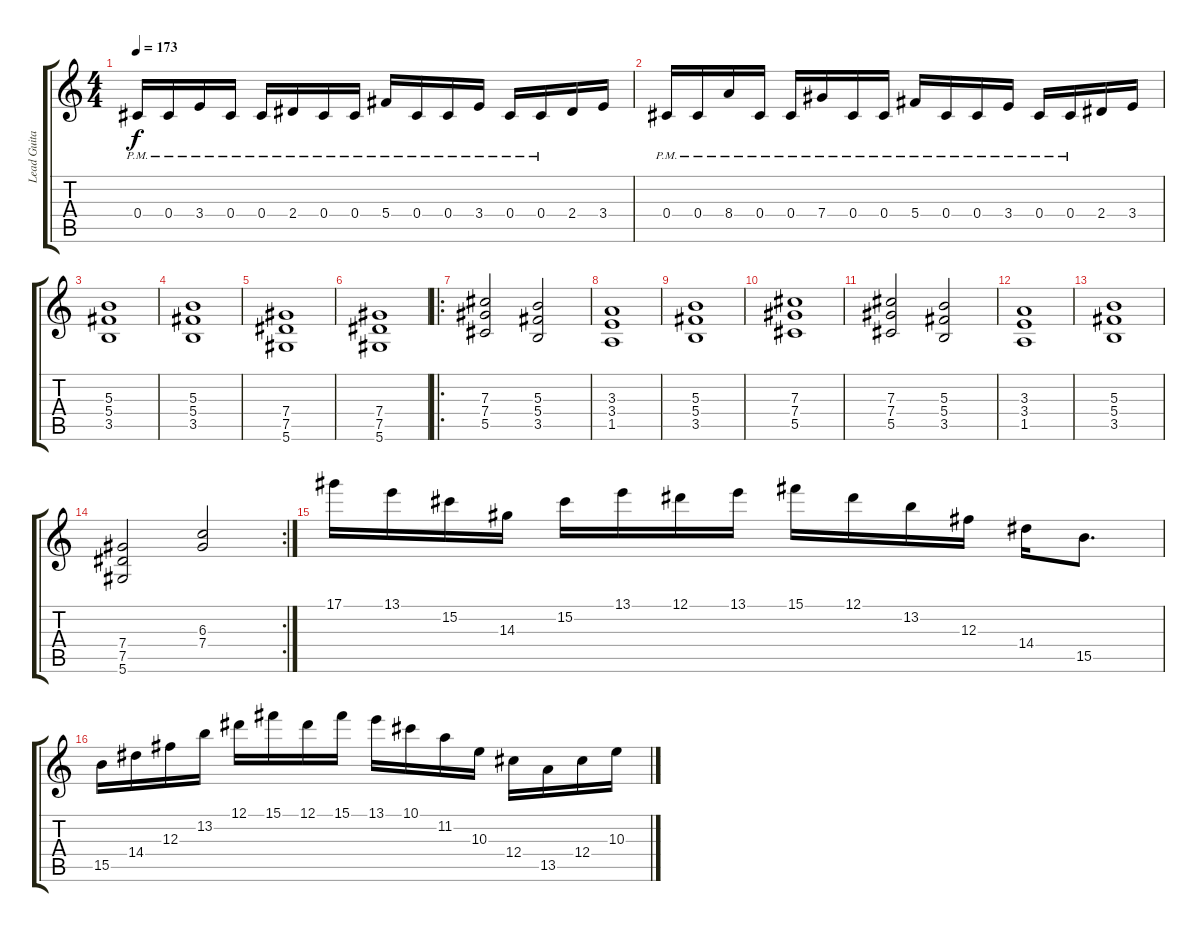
\track ("Lead Guitar" "Lead Guita") {instrument overdrivenguitar}
\staff {score tabs}
\tuning (Eb4 Bb3 Gb3 Db3 Ab2 Eb2) {hide}
\ts (4 4)
\tempo 173
\clef g2
\ks c
0.4{pm}.16{dy f} 0.4{pm}.16 3.4{pm}.16 0.4{pm}.16 0.4{pm}.16 2.4{pm}.16 0.4{pm}.16 0.4{pm}.16 5.4{pm}.16 0.4{pm}.16 0.4{pm}.16 3.4{pm}.16 0.4{pm}.16 0.4{pm}.16 2.4.16 3.4.16 |
0.4{pm}.16 0.4{pm}.16 8.4{pm}.16 0.4{pm}.16 0.4{pm}.16 7.4{pm}.16 0.4{pm}.16 0.4{pm}.16 5.4{pm}.16 0.4{pm}.16 0.4{pm}.16 3.4{pm}.16 0.4{pm}.16 0.4{pm}.16 2.4.16 3.4.16 |
(5.3 5.4 3.5).1 |
(5.3 5.4 3.5).1 |
(7.4 7.5 5.6).1 |
(7.4 7.5 5.6).1 |
\ro
(7.3 7.4 5.5).2 (5.3 5.4 3.5).2 |
(3.3 3.4 1.5).1 |
(5.3 5.4 3.5).1 |
(7.3 7.4 5.5).1 |
(7.3 7.4 5.5).2 (5.3 5.4 3.5).2 |
(3.3 3.4 1.5).1 |
(5.3 5.4 3.5).1 |
\rc 2
(7.4 7.5 5.6).2 (6.3 7.4).2 |
17.1.16 13.1.16 15.2.16 14.3.16 15.2.16 13.1.16 12.1.16 13.1.16 15.1.16 12.1.16 13.2.16 12.3.16 14.4.16 15.5.8{d} |
15.5.16 14.4.16 12.3.16 13.2.16 12.1.16 15.1.16 12.1.16 15.1.16 13.1.16 10.1.16 11.2.16 10.3.16 12.4.16 13.5.16 12.4.16 10.3.16
